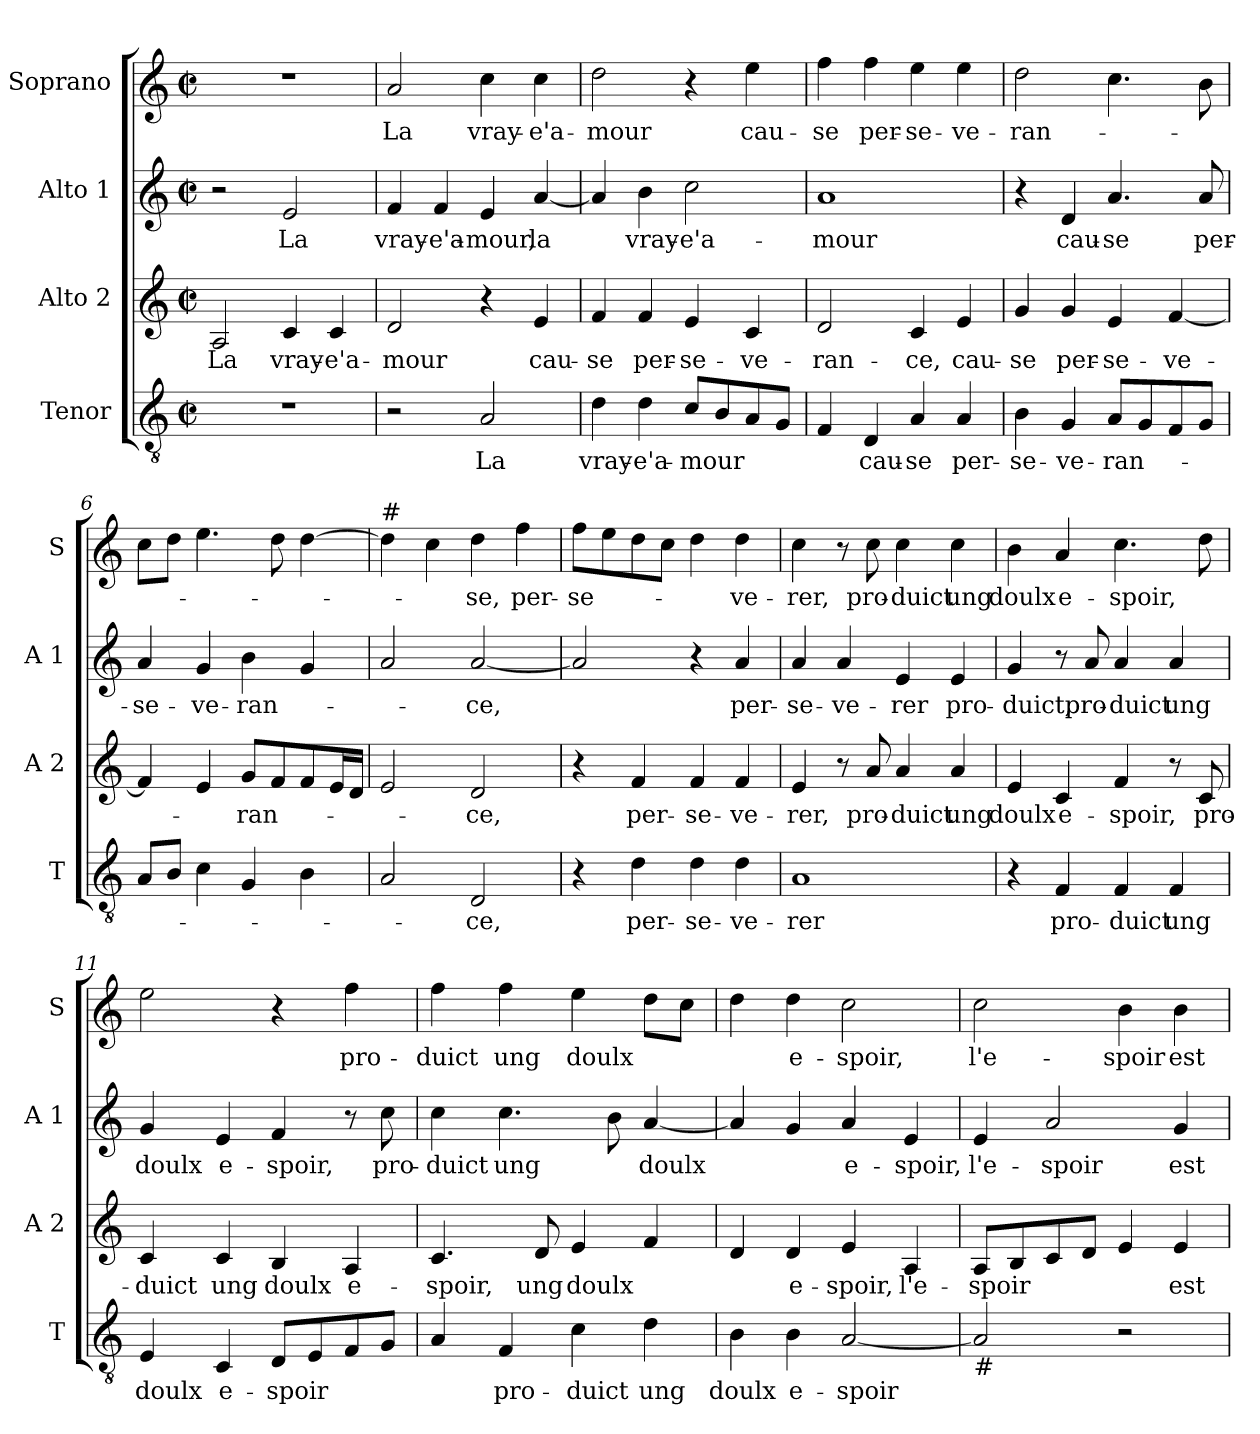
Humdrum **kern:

**kern	**text	**kern	**text	**kern	**text	**kern	**text
*part4	*part4	*part3	*part3	*part2	*part2	*part1	*part1
*staff4	*staff4	*staff3	*staff3	*staff2	*staff2	*staff1	*staff1
*I"Tenor	*	*I"Alto 2	*	*I"Alto 1	*	*I"Soprano	*
*I'T	*	*I'A 2	*	*I'A 1	*	*I'S	*
*clefGv2	*	*clefG2	*	*clefG2	*	*clefG2	*
*k[]	*	*k[]	*	*k[]	*	*k[]	*
*C:	*	*C:	*	*C:	*	*C:	*
*M2/2	*	*M2/2	*	*M2/2	*	*M2/2	*
*met(c|)	*	*met(c|)	*	*met(c|)	*	*met(c|)	*
=1	=1	=1	=1	=1	=1	=1	=1
!	!	!	!LO:LY:b	!	!	!	!
1r	.	2A/	La	2r	.	1r	.
!	!	!	!LO:LY:b	!	!LO:LY:b	!	!
.	.	4c/	vray-	2e/	La	.	.
!	!	!	!LO:LY:b	!	!	!	!
.	.	4c/	-e'a-	.	.	.	.
=2	=2	=2	=2	=2	=2	=2	=2
!	!	!	!LO:LY:b	!	!LO:LY:b	!	!LO:LY:b
2r	.	2d/	-mour	4f/	vray-	2a/	La
!	!	!	!	!	!LO:LY:b	!	!
.	.	.	.	4f/	-e'a-	.	.
!	!LO:LY:b	!	!	!	!LO:LY:b	!	!LO:LY:b
2A/	La	4r	.	4e/	-mour,	4cc\	vray-
!	!	!	!LO:LY:b	!	!LO:LY:b	!	!LO:LY:b
.	.	4e/	cau-	[4a/	la	4cc\	-e'a-
=3	=3	=3	=3	=3	=3	=3	=3
!	!LO:LY:b	!	!LO:LY:b	!	!	!	!LO:LY:b
4d\	vray-	4f/	-se	4a/]	.	2dd\	-mour
!	!LO:LY:b	!	!LO:LY:b	!	!LO:LY:b	!	!
4d\	-e'a-	4f/	per-	4b\	vray-	.	.
!	!LO:LY:b	!	!LO:LY:b	!	!LO:LY:b	!	!
8c/L	-mour	4e/	-se-	2cc\	-e'a-	4r	.
8B/	.	.	.	.	.	.	.
!	!	!	!LO:LY:b	!	!	!	!LO:LY:b
8A/	.	4c/	-ve-	.	.	4ee\	cau-
8G/J	.	.	.	.	.	.	.
=4	=4	=4	=4	=4	=4	=4	=4
!	!	!	!LO:LY:b	!	!LO:LY:b	!	!LO:LY:b
4F/	.	2d/	-ran-	1a	-mour	4ff\	-se
!	!LO:LY:b	!	!	!	!	!	!LO:LY:b
4D/	cau-	.	.	.	.	4ff\	per-
!	!LO:LY:b	!	!LO:LY:b	!	!	!	!LO:LY:b
4A/	-se	4c/	-ce,	.	.	4ee\	-se-
!	!LO:LY:b	!	!LO:LY:b	!	!	!	!LO:LY:b
4A/	per-	4e/	cau-	.	.	4ee\	-ve-
=5	=5	=5	=5	=5	=5	=5	=5
!	!LO:LY:b	!	!LO:LY:b	!	!	!	!LO:LY:b
4B\	-se-	4g/	-se	4r	.	2dd\	-ran-
!	!LO:LY:b	!	!LO:LY:b	!	!LO:LY:b	!	!
4G/	-ve-	4g/	per-	4d/	cau-	.	.
!	!LO:LY:b	!	!LO:LY:b	!	!LO:LY:b	!	!
8A/L	-ran-	4e/	-se-	4.a/	-se	4.cc\	.
8G/	.	.	.	.	.	.	.
!	!	!	!LO:LY:b	!	!	!	!
8F/	.	[4f/	-ve-	.	.	.	.
!	!	!	!	!	!LO:LY:b	!	!
8G/J	.	.	.	8a/	per-	8b\	.
!!LO:LB:g=z
=6	=6	=6	=6	=6	=6	=6	=6
!	!	!	!	!	!LO:LY:b	!	!
8A/L	.	4f/]	.	4a/	-se-	8cc\L	.
8B/J	.	.	.	.	.	8dd\J	.
!	!	!	!	!	!LO:LY:b	!	!
4c\	.	4e/	.	4g/	-ve-	4.ee\	.
!	!	!	!LO:LY:b	!	!LO:LY:b	!	!
4G/	.	8g/L	-ran-	4b\	-ran-	.	.
.	.	8f/	.	.	.	8dd\	.
4B\	.	8f/	.	4g/	.	[4dd\	.
.	.	16e/L	.	.	.	.	.
.	.	16d/JJ	.	.	.	.	.
=7	=7	=7	=7	=7	=7	=7	=7
!	!	!	!	!	!	!LO:TX:a:t=#	!
2A/	.	2e/	.	2a/	.	4dd\]	.
.	.	.	.	.	.	4cc\	.
!	!LO:LY:b	!	!LO:LY:b	!	!LO:LY:b	!	!LO:LY:b
2D/	-ce,	2d/	-ce,	[2a/	-ce,	4dd\	-se,
!	!	!	!	!	!	!	!LO:LY:b
.	.	.	.	.	.	4ff\	per-
=8	=8	=8	=8	=8	=8	=8	=8
!	!	!	!	!	!	!	!LO:LY:b
4r	.	4r	.	2a/]	.	8ff\L	-se-
.	.	.	.	.	.	8ee\	.
!	!LO:LY:b	!	!LO:LY:b	!	!	!	!
4d\	per-	4f/	per-	.	.	8dd\	.
.	.	.	.	.	.	8cc\J	.
!	!LO:LY:b	!	!LO:LY:b	!	!	!	!
4d\	-se-	4f/	-se-	4r	.	4dd\	.
!	!LO:LY:b	!	!LO:LY:b	!	!LO:LY:b	!	!LO:LY:b
4d\	-ve-	4f/	-ve-	4a/	per-	4dd\	-ve-
=9	=9	=9	=9	=9	=9	=9	=9
!	!LO:LY:b	!	!LO:LY:b	!	!LO:LY:b	!	!LO:LY:b
1A	-rer	4e/	-rer,	4a/	-se-	4cc\	-rer,
!	!	!	!	!	!LO:LY:b	!	!
.	.	8r	.	4a/	-ve-	8r	.
!	!	!	!LO:LY:b	!	!	!	!LO:LY:b
.	.	8a/	pro-	.	.	8cc\	pro-
!	!	!	!LO:LY:b	!	!LO:LY:b	!	!LO:LY:b
.	.	4a/	-duict	4e/	-rer	4cc\	-duict
!	!	!	!LO:LY:b	!	!LO:LY:b	!	!LO:LY:b
.	.	4a/	ung	4e/	pro-	4cc\	ung
=10	=10	=10	=10	=10	=10	=10	=10
!	!	!	!LO:LY:b	!	!LO:LY:b	!	!LO:LY:b
4r	.	4e/	doulx	4g/	-duict,	4b\	doulx
!	!LO:LY:b	!	!LO:LY:b	!	!	!	!LO:LY:b
4F/	pro-	4c/	e-	8r	.	4a/	e-
!	!	!	!	!	!LO:LY:b	!	!
.	.	.	.	8a/	pro-	.	.
!	!LO:LY:b	!	!LO:LY:b	!	!LO:LY:b	!	!LO:LY:b
4F/	-duict	4f/	-spoir,	4a/	-duict	4.cc\	-spoir,
!	!LO:LY:b	!	!	!	!LO:LY:b	!	!
4F/	ung	8r	.	4a/	ung	.	.
!	!	!	!LO:LY:b	!	!	!	!
.	.	8c/	pro-	.	.	8dd\	.
!!LO:PB:g=z
=11	=11	=11	=11	=11	=11	=11	=11
!	!LO:LY:b	!	!LO:LY:b	!	!LO:LY:b	!	!
4E/	doulx	4c/	-duict	4g/	doulx	2ee\	.
!	!LO:LY:b	!	!LO:LY:b	!	!LO:LY:b	!	!
4C/	e-	4c/	ung	4e/	e-	.	.
!	!LO:LY:b	!	!LO:LY:b	!	!LO:LY:b	!	!
8D/L	-spoir	4B/	doulx	4f/	-spoir,	4r	.
8E/	.	.	.	.	.	.	.
!	!	!	!LO:LY:b	!	!	!	!LO:LY:b
8F/	.	4A/	e-	8r	.	4ff\	pro-
!	!	!	!	!	!LO:LY:b	!	!
8G/J	.	.	.	8cc\	pro-	.	.
=12	=12	=12	=12	=12	=12	=12	=12
!	!	!	!LO:LY:b	!	!LO:LY:b	!	!LO:LY:b
4A/	.	4.c/	-spoir,	4cc\	-duict	4ff\	-duict
!	!LO:LY:b	!	!	!	!LO:LY:b	!	!LO:LY:b
4F/	pro-	.	.	4.cc\	ung	4ff\	ung
!	!	!	!LO:LY:b	!	!	!	!
.	.	8d/	ung	.	.	.	.
!	!LO:LY:b	!	!LO:LY:b	!	!	!	!LO:LY:b
4c\	-duict	4e/	doulx	.	.	4ee\	doulx
.	.	.	.	8b\	.	.	.
!	!LO:LY:b	!	!	!	!LO:LY:b	!	!
4d\	ung	4f/	.	[4a/	doulx	8dd\L	.
.	.	.	.	.	.	8cc\J	.
=13	=13	=13	=13	=13	=13	=13	=13
!	!LO:LY:b	!	!	!	!	!	!
4B\	doulx	4d/	.	4a/]	.	4dd\	.
!	!LO:LY:b	!	!LO:LY:b	!	!	!	!LO:LY:b
4B\	e-	4d/	e-	4g/	.	4dd\	e-
!	!LO:LY:b	!	!LO:LY:b	!	!LO:LY:b	!	!LO:LY:b
[2A/	-spoir	4e/	-spoir,	4a/	e-	2cc\	-spoir,
!	!	!	!LO:LY:b	!	!LO:LY:b	!	!
.	.	4A/	l'e-	4e/	-spoir,	.	.
=14	=14	=14	=14	=14	=14	=14	=14
!LO:TX:b:t=#	!	!	!	!	!	!	!
!	!	!	!LO:LY:b	!	!LO:LY:b	!	!LO:LY:b
2A/]	.	8A/L	-spoir	4e/	l'e-	2cc\	l'e-
.	.	8B/	.	.	.	.	.
!	!	!	!	!	!LO:LY:b	!	!
.	.	8c/	.	2a/	-spoir	.	.
.	.	8d/J	.	.	.	.	.
!	!	!	!	!	!	!	!LO:LY:b
2r	.	4e/	.	.	.	4b\	-spoir
!	!	!	!LO:LY:b	!	!LO:LY:b	!	!LO:LY:b
.	.	4e/	est	4g/	est	4b\	est
=	=	=	=	=	=	=	=
*-	*-	*-	*-	*-	*-	*-	*-
